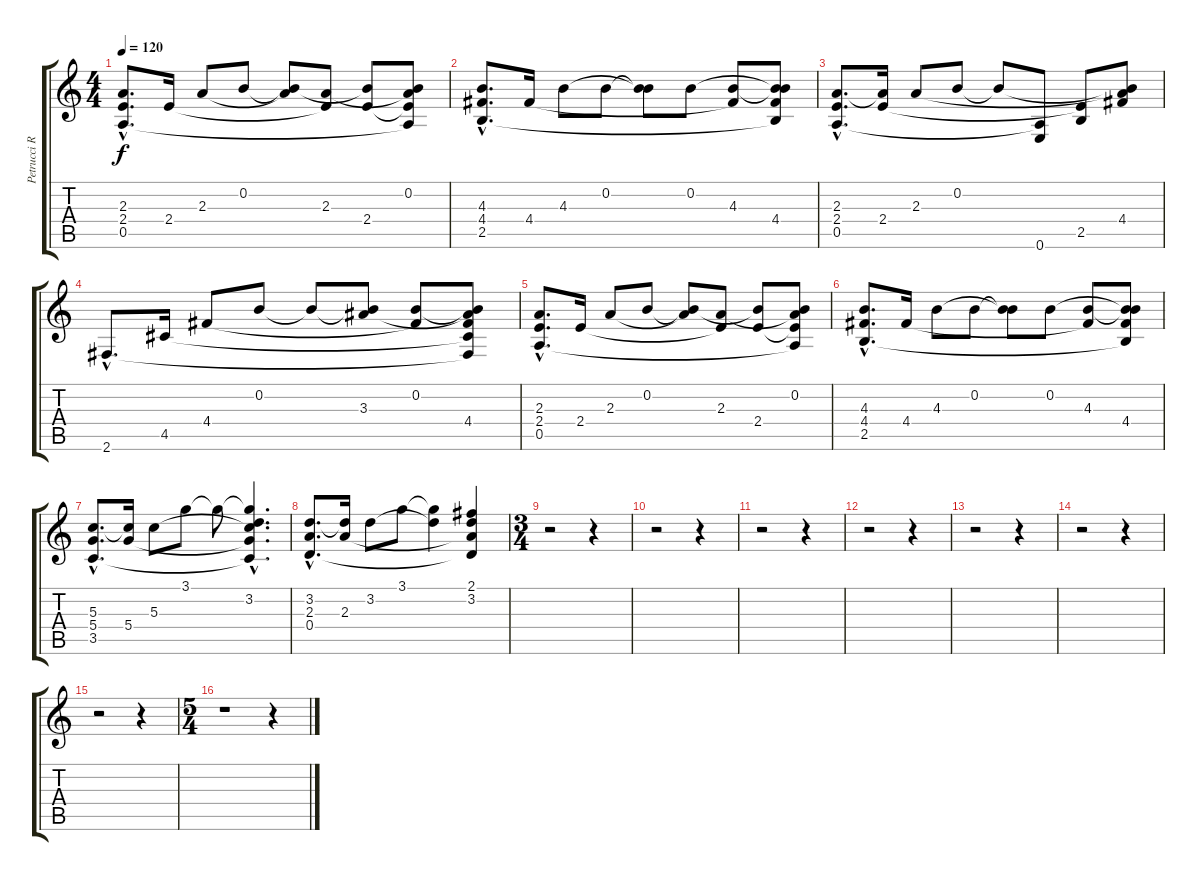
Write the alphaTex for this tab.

\track ("Petrucci Rhythm 2" "Petrucci R") {instrument acousticguitarsteel}
\staff {score tabs}
\tuning (E4 B3 G3 D3 A2 E2) {hide}
\ts (4 4)
\tempo 120
\clef g2
\ks c
(2.3{hac} 2.4{hac} 0.5{hac}).8{d dy f} 2.4.16 2.3.8 0.2.8 (0.2{t} 2.3{t}).8 (2.3 2.4{t}).8 (0.2{t} 2.4).8 (0.2 2.3{t} 2.4{t} 0.5{t}).8 |
(4.3{hac} 4.4{hac} 2.5{hac}).8{d} 4.4.16 4.3.8 0.2.8 (0.2{t} 4.3{t}).8 0.2.8 (4.3 4.4{t}).8 (0.2{t} 4.3{t} 4.4 2.5{t}).8 |
(2.3{hac} 2.4{hac} 0.5{hac}).8{d} (2.3{t} 2.4).16 2.3.8 0.2.8 0.2{t}.8 (0.5{t} 0.6).8 (2.4{t} 2.5).8 (0.2{t} 2.3{t} 4.4).8 |
2.6{hac}.8{d} 4.5.16 4.4.8 0.2.8 0.2{t}.8 (0.2{t} 3.3).8 (0.2 4.4{t}).8 (0.2{t} 3.3{t} 4.4 4.5{t} 2.6{t}).8 |
(2.3{hac} 2.4{hac} 0.5{hac}).8{d} 2.4.16 2.3.8 0.2.8 (0.2{t} 2.3{t}).8 (2.3 2.4{t}).8 (0.2{t} 2.4).8 (0.2 2.3{t} 2.4{t} 0.5{t}).8 |
(4.3{hac} 4.4{hac} 2.5{hac}).8{d} 4.4.16 4.3.8 0.2.8 (0.2{t} 4.3{t}).8 0.2.8 (4.3 4.4{t}).8 (0.2{t} 4.3{t} 4.4 2.5{t}).8 |
(5.3{hac} 5.4{hac} 3.5{hac}).8{d} (5.3{t} 5.4).16 5.3.8 3.1.8 3.1{t}.8 (3.1{hac t} 3.2{hac} 5.3{hac t} 5.4{hac t} 3.5{hac t}).4{d} |
(3.2{hac} 2.3{hac} 0.4{hac}).8{d} (3.2{t} 2.3).16 3.2.8 3.1.8 (3.1{t} 3.2{t}).4 (2.1 3.2 2.3{t} 0.4{t}).4 |
\ts (3 4)
r.2 r.4 |
r.2 r.4 |
r.2 r.4 |
r.2 r.4 |
r.2 r.4 |
r.2 r.4 |
r.2 r.4 |
\ts (5 4)
r.1 r.4
